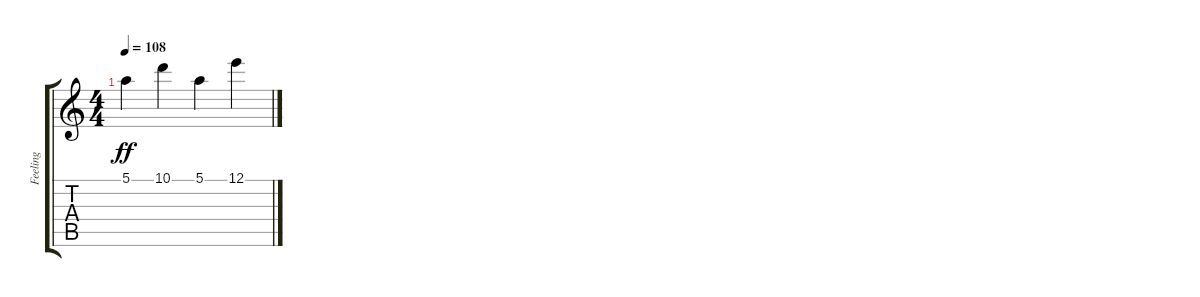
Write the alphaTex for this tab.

\track ("Feeling" "Feeling") {instrument acousticguitarnylon}
\staff {score tabs}
\tuning (E4 B3 G3 D3 A2 E2) {hide}
\ts (4 4)
\tempo 108
\clef g2
\ks c
5.1.4{dy ff} 10.1.4 5.1.4 12.1.4
